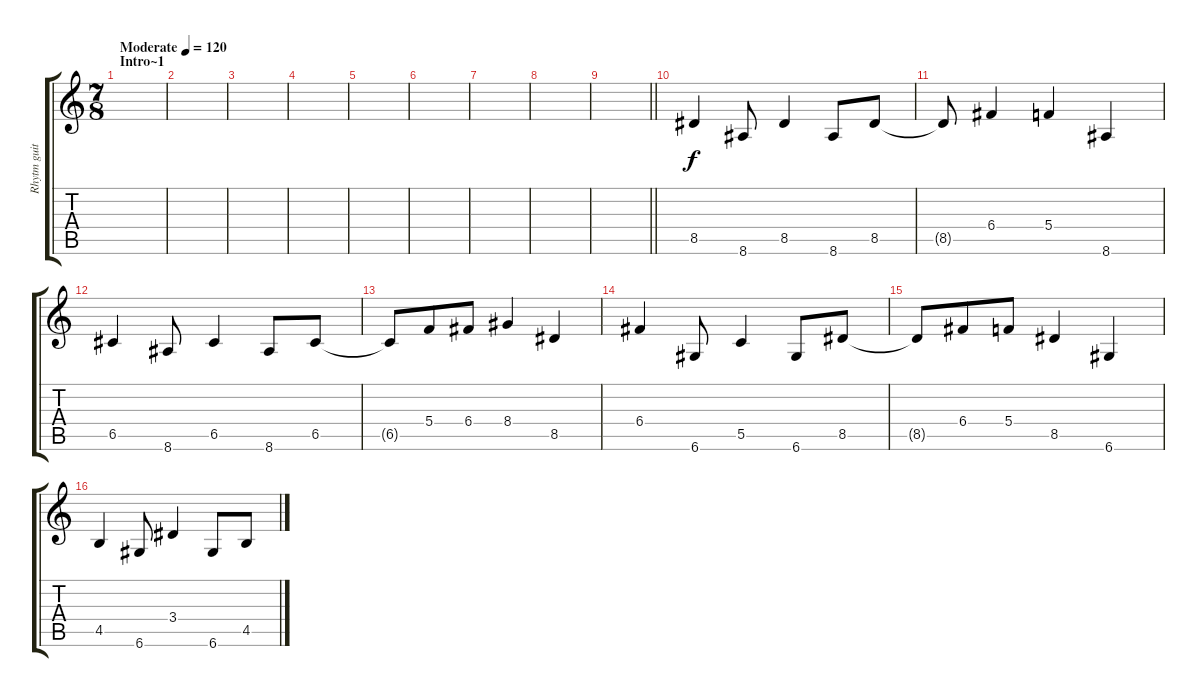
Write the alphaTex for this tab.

\track ("Rhytm guitar" "Rhytm guit") {instrument distortionguitar}
\staff {score tabs}
\tuning (D4 A3 F3 C3 G2 D2) {hide}
\ts (7 8)
\section ("" "Intro~1")
\tempo (120 "Moderate")
\tempo 122
\tempo (120 "Moderate")
\clef g2
\ks c
|
|
|
|
|
|
|
|
\barLineRight lightlight
|
8.5.4{instrument electricguitarclean} 8.6.8 8.5.4 8.6.8 8.5.8 |
8.5{t}.8 6.4.4 5.4.4 8.6.4 |
6.5.4 8.6.8 6.5.4 8.6.8 6.5.8 |
6.5{t}.8 5.4.8 6.4.8 8.4.4 8.5.4 |
6.4.4 6.6.8 5.5.4 6.6.8 8.5.8 |
8.5{t}.8 6.4.8 5.4.8 8.5.4 6.6.4 |
4.5.4 6.6.8 3.4.4 6.6.8 4.5.8
